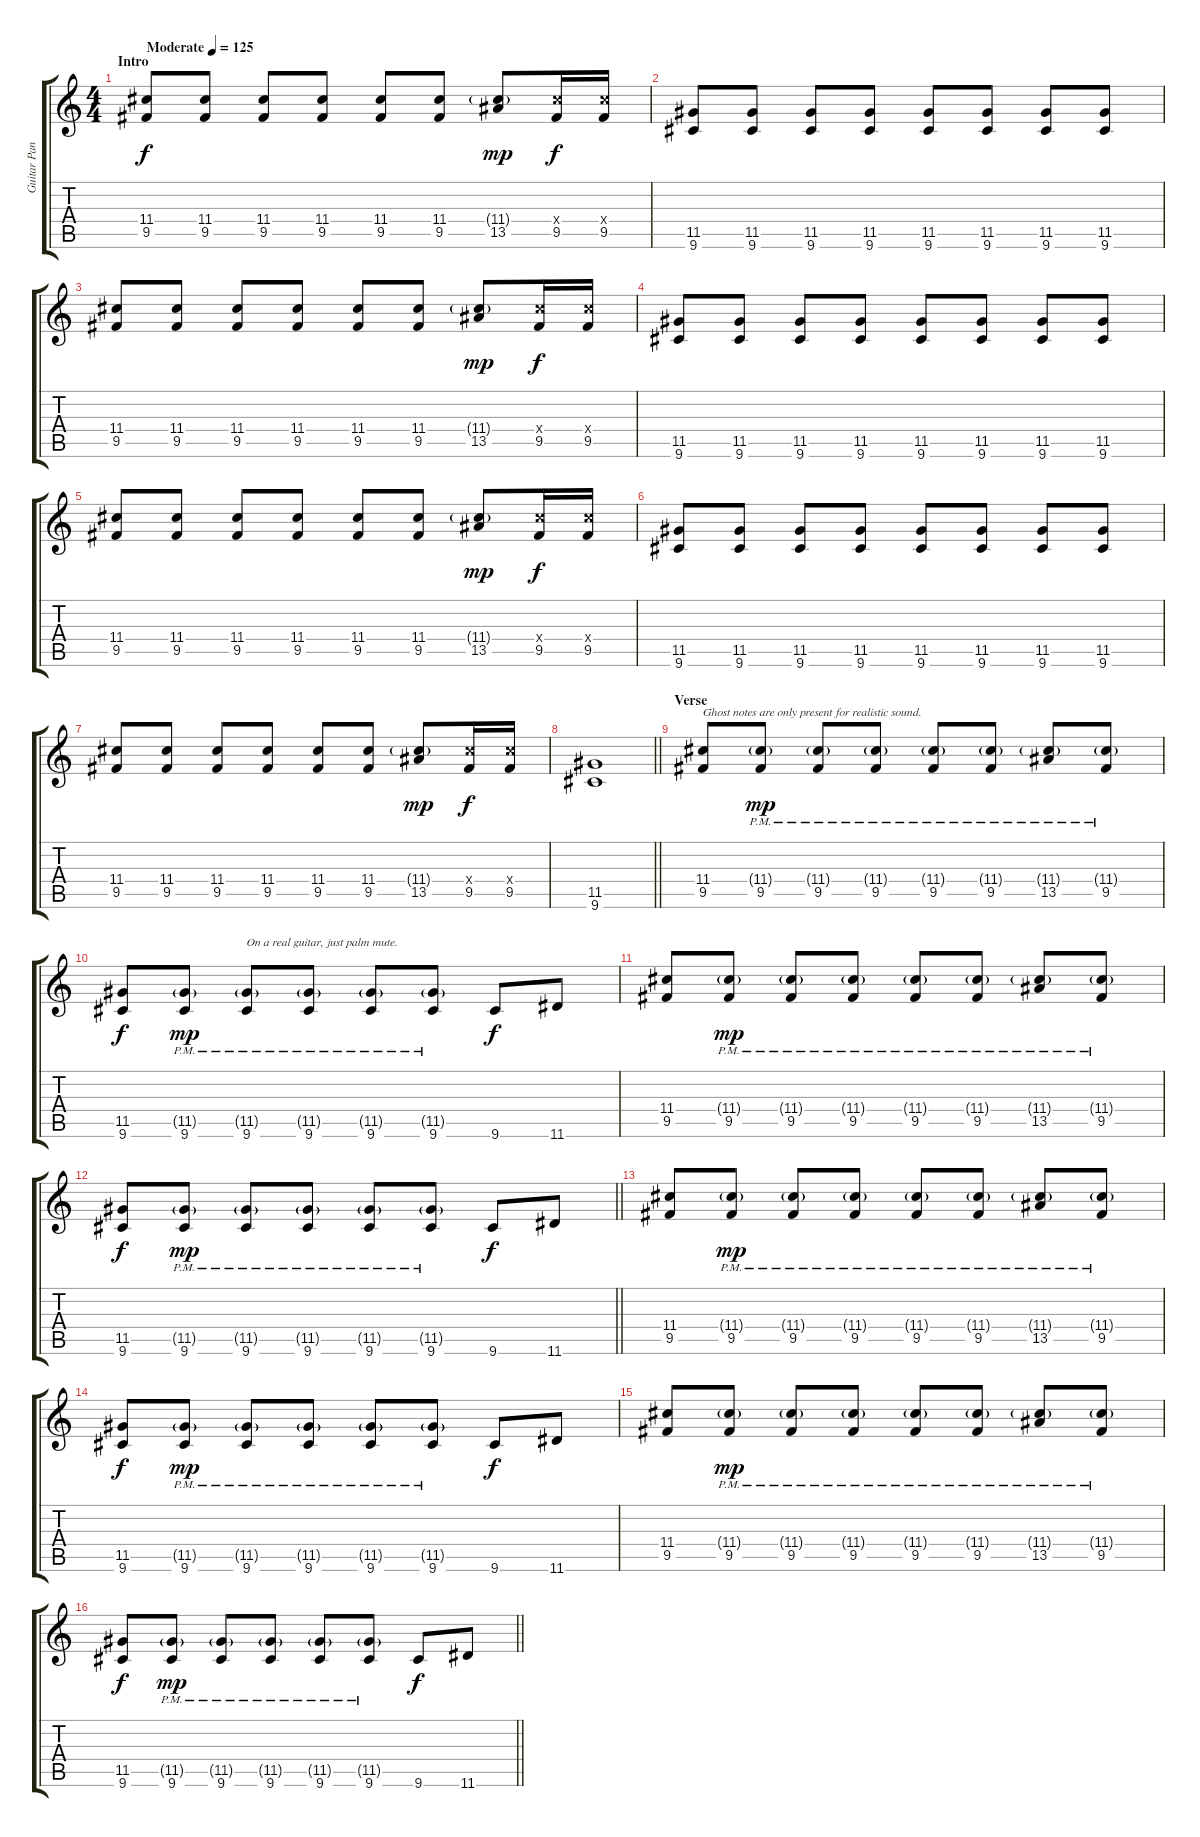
\track ("Guitar Pan Right" "Guitar Pan") {instrument distortionguitar}
\staff {score tabs}
\tuning (E4 B3 G3 D3 A2 E2) {hide}
\ts (4 4)
\section ("" "Intro")
\tempo (125 "Moderate")
\clef g2
\ks c
(11.4 9.5).8{dy f instrument distortionguitar} (11.4 9.5).8 (11.4 9.5).8 (11.4 9.5).8 (11.4 9.5).8 (11.4 9.5).8 (11.4{g} 13.5).8{dy mp} (11.4{x} 9.5).16{dy f} (11.4{x} 9.5).16 |
(11.5 9.6).8 (11.5 9.6).8 (11.5 9.6).8 (11.5 9.6).8 (11.5 9.6).8 (11.5 9.6).8 (11.5 9.6).8 (11.5 9.6).8 |
(11.4 9.5).8 (11.4 9.5).8 (11.4 9.5).8 (11.4 9.5).8 (11.4 9.5).8 (11.4 9.5).8 (11.4{g} 13.5).8{dy mp} (11.4{x} 9.5).16{dy f} (11.4{x} 9.5).16 |
(11.5 9.6).8 (11.5 9.6).8 (11.5 9.6).8 (11.5 9.6).8 (11.5 9.6).8 (11.5 9.6).8 (11.5 9.6).8 (11.5 9.6).8 |
(11.4 9.5).8 (11.4 9.5).8 (11.4 9.5).8 (11.4 9.5).8 (11.4 9.5).8 (11.4 9.5).8 (11.4{g} 13.5).8{dy mp} (11.4{x} 9.5).16{dy f} (11.4{x} 9.5).16 |
(11.5 9.6).8 (11.5 9.6).8 (11.5 9.6).8 (11.5 9.6).8 (11.5 9.6).8 (11.5 9.6).8 (11.5 9.6).8 (11.5 9.6).8 |
(11.4 9.5).8 (11.4 9.5).8 (11.4 9.5).8 (11.4 9.5).8 (11.4 9.5).8 (11.4 9.5).8 (11.4{g} 13.5).8{dy mp} (11.4{x} 9.5).16{dy f} (11.4{x} 9.5).16 |
\barLineRight lightlight
(11.5 9.6).1 |
\section ("" "Verse")
(11.4 9.5).8{txt "Ghost notes are only present for realistic sound."} (11.4{g pm} 9.5{pm}).8{dy mp} (11.4{g pm} 9.5{pm}).8 (11.4{g pm} 9.5{pm}).8 (11.4{g pm} 9.5{pm}).8 (11.4{g pm} 9.5{pm}).8 (11.4{g pm} 13.5).8 (11.4{g pm} 9.5{pm}).8 |
(11.5 9.6).8{dy f} (11.5{g pm} 9.6{pm}).8{dy mp} (11.5{g pm} 9.6{pm}).8{txt "On a real guitar, just palm mute."} (11.5{g pm} 9.6{pm}).8 (11.5{g pm} 9.6{pm}).8 (11.5{g pm} 9.6{pm}).8 9.6.8{dy f} 11.6.8 |
(11.4 9.5).8 (11.4{g pm} 9.5{pm}).8{dy mp} (11.4{g pm} 9.5{pm}).8 (11.4{g pm} 9.5{pm}).8 (11.4{g pm} 9.5{pm}).8 (11.4{g pm} 9.5{pm}).8 (11.4{g pm} 13.5).8 (11.4{g pm} 9.5{pm}).8 |
\barLineRight lightlight
(11.5 9.6).8{dy f} (11.5{g pm} 9.6{pm}).8{dy mp} (11.5{g pm} 9.6{pm}).8 (11.5{g pm} 9.6{pm}).8 (11.5{g pm} 9.6{pm}).8 (11.5{g pm} 9.6{pm}).8 9.6.8{dy f} 11.6.8 |
(11.4 9.5).8 (11.4{g pm} 9.5{pm}).8{dy mp} (11.4{g pm} 9.5{pm}).8 (11.4{g pm} 9.5{pm}).8 (11.4{g pm} 9.5{pm}).8 (11.4{g pm} 9.5{pm}).8 (11.4{g pm} 13.5).8 (11.4{g pm} 9.5{pm}).8 |
(11.5 9.6).8{dy f} (11.5{g pm} 9.6{pm}).8{dy mp} (11.5{g pm} 9.6{pm}).8 (11.5{g pm} 9.6{pm}).8 (11.5{g pm} 9.6{pm}).8 (11.5{g pm} 9.6{pm}).8 9.6.8{dy f} 11.6.8 |
(11.4 9.5).8 (11.4{g pm} 9.5{pm}).8{dy mp} (11.4{g pm} 9.5{pm}).8 (11.4{g pm} 9.5{pm}).8 (11.4{g pm} 9.5{pm}).8 (11.4{g pm} 9.5{pm}).8 (11.4{g pm} 13.5).8 (11.4{g pm} 9.5{pm}).8 |
\barLineRight lightlight
(11.5 9.6).8{dy f} (11.5{g pm} 9.6{pm}).8{dy mp} (11.5{g pm} 9.6{pm}).8 (11.5{g pm} 9.6{pm}).8 (11.5{g pm} 9.6{pm}).8 (11.5{g pm} 9.6{pm}).8 9.6.8{dy f} 11.6.8
